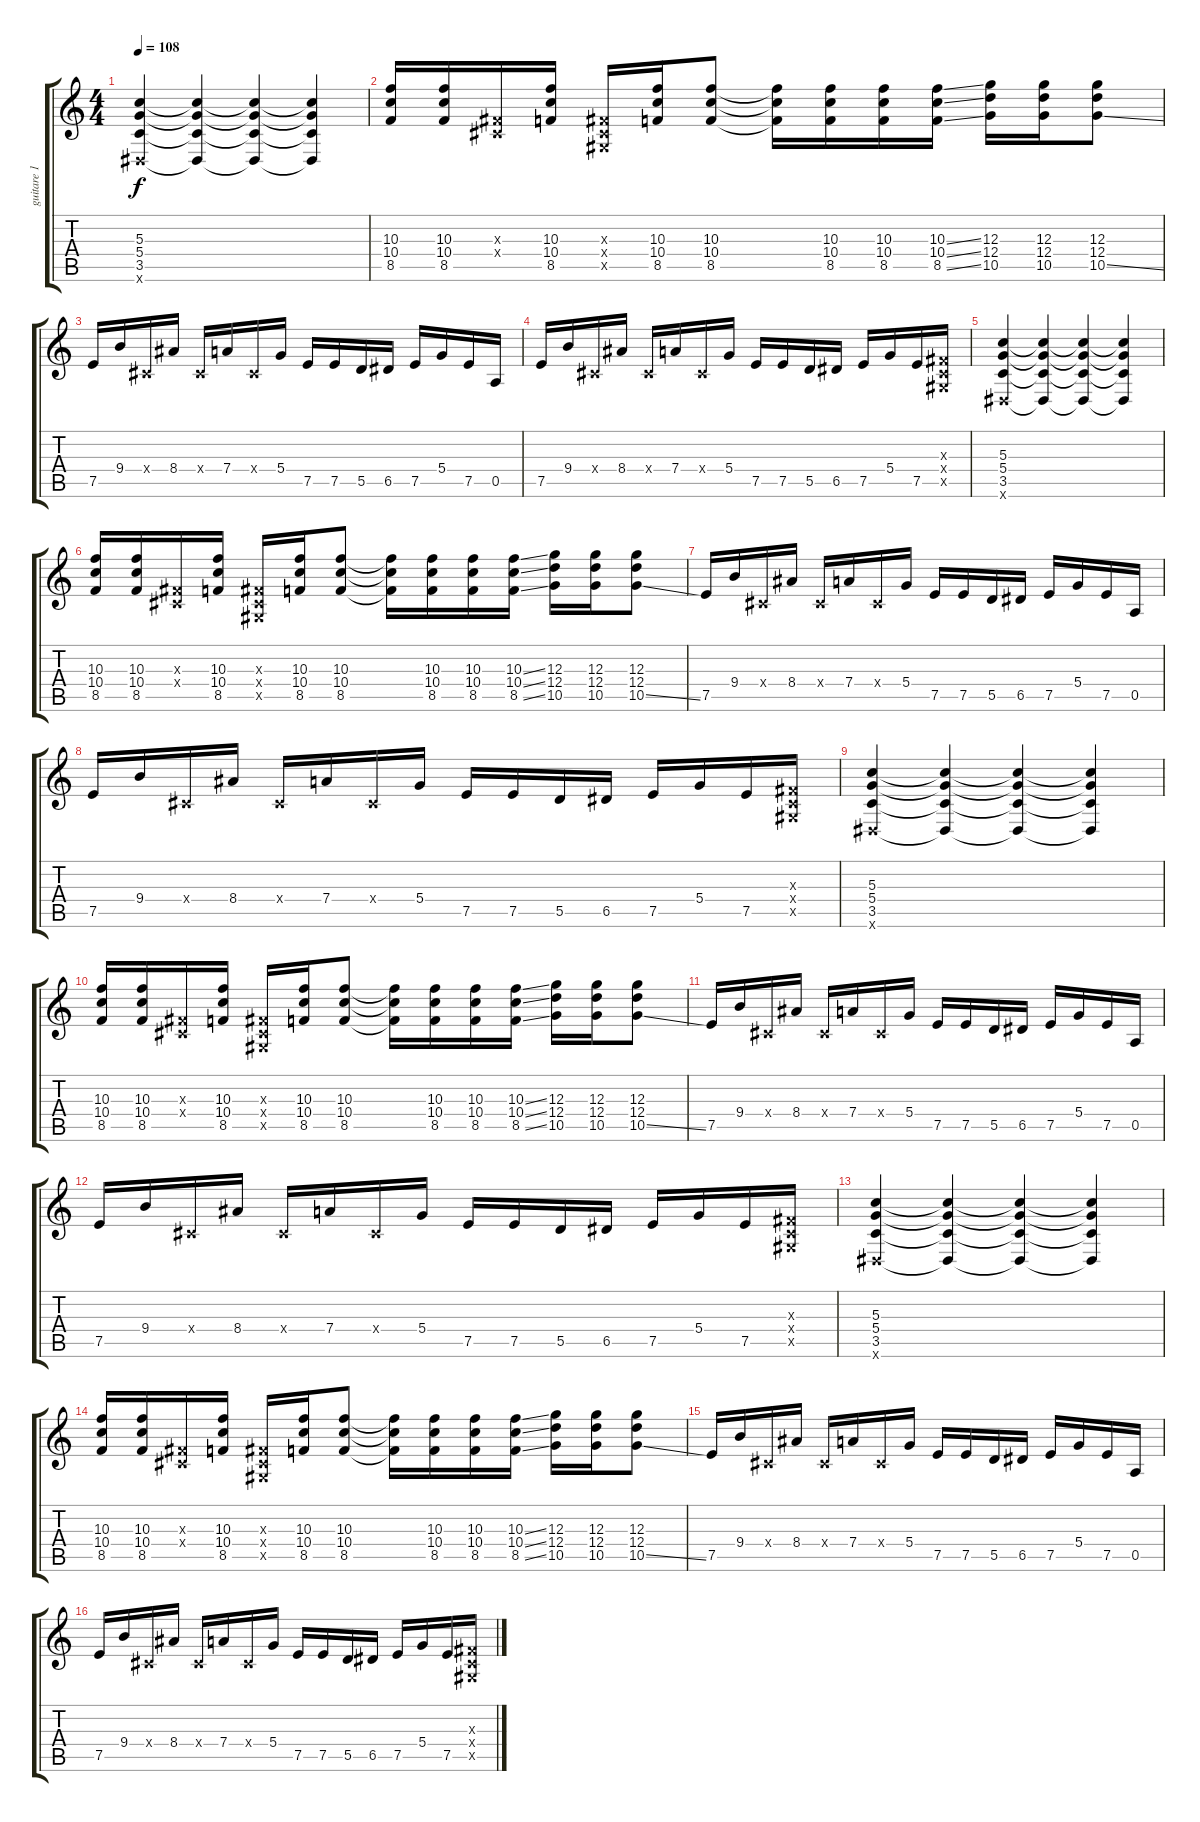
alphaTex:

\track ("guitare 1 (doublée) " "guitare 1 ") {instrument overdrivenguitar}
\staff {score tabs}
\tuning (E4 B3 G3 D3 A2 E2) {hide}
\ts (4 4)
\tempo 108
\clef g2
\ks c
(5.3 5.4 3.5 -1.6{x}).4{dy f} (5.3{t} 5.4{t} 3.5{t} -1.6{t}).4 (5.3{t} 5.4{t} 3.5{t} -1.6{t}).4 (5.3{t} 5.4{t} 3.5{t} -1.6{t}).4 |
(10.3 10.4 8.5).16 (10.3 10.4 8.5).16 (-1.3{x} -1.4{x}).16 (10.3 10.4 8.5).16 (-1.3{x} -1.4{x} -1.5{x}).16 (10.3 10.4 8.5).16 (10.3 10.4 8.5).8 (10.3{t} 10.4{t} 8.5{t}).16 (10.3 10.4 8.5).16 (10.3 10.4 8.5).16 (10.3{ss} 10.4{ss} 8.5{ss}).16 (12.3 12.4 10.5).16 (12.3 12.4 10.5).16 (12.3 12.4 10.5{ss}).8 |
7.5.16 9.4.16 -1.4{x}.16 8.4.16 -1.4{x}.16 7.4.16 -1.4{x}.16 5.4.16 7.5.16 7.5.16 5.5.16 6.5.16 7.5.16 5.4.16 7.5.16 0.5.16 |
7.5.16 9.4.16 -1.4{x}.16 8.4.16 -1.4{x}.16 7.4.16 -1.4{x}.16 5.4.16 7.5.16 7.5.16 5.5.16 6.5.16 7.5.16 5.4.16 7.5.16 (-1.3{x} -1.4{x} -1.5{x}).16 |
(5.3 5.4 3.5 -1.6{x}).4 (5.3{t} 5.4{t} 3.5{t} -1.6{t}).4 (5.3{t} 5.4{t} 3.5{t} -1.6{t}).4 (5.3{t} 5.4{t} 3.5{t} -1.6{t}).4 |
(10.3 10.4 8.5).16 (10.3 10.4 8.5).16 (-1.3{x} -1.4{x}).16 (10.3 10.4 8.5).16 (-1.3{x} -1.4{x} -1.5{x}).16 (10.3 10.4 8.5).16 (10.3 10.4 8.5).8 (10.3{t} 10.4{t} 8.5{t}).16 (10.3 10.4 8.5).16 (10.3 10.4 8.5).16 (10.3{ss} 10.4{ss} 8.5{ss}).16 (12.3 12.4 10.5).16 (12.3 12.4 10.5).16 (12.3 12.4 10.5{ss}).8 |
7.5.16 9.4.16 -1.4{x}.16 8.4.16 -1.4{x}.16 7.4.16 -1.4{x}.16 5.4.16 7.5.16 7.5.16 5.5.16 6.5.16 7.5.16 5.4.16 7.5.16 0.5.16 |
7.5.16 9.4.16 -1.4{x}.16 8.4.16 -1.4{x}.16 7.4.16 -1.4{x}.16 5.4.16 7.5.16 7.5.16 5.5.16 6.5.16 7.5.16 5.4.16 7.5.16 (-1.3{x} -1.4{x} -1.5{x}).16 |
(5.3 5.4 3.5 -1.6{x}).4 (5.3{t} 5.4{t} 3.5{t} -1.6{t}).4 (5.3{t} 5.4{t} 3.5{t} -1.6{t}).4 (5.3{t} 5.4{t} 3.5{t} -1.6{t}).4 |
(10.3 10.4 8.5).16 (10.3 10.4 8.5).16 (-1.3{x} -1.4{x}).16 (10.3 10.4 8.5).16 (-1.3{x} -1.4{x} -1.5{x}).16 (10.3 10.4 8.5).16 (10.3 10.4 8.5).8 (10.3{t} 10.4{t} 8.5{t}).16 (10.3 10.4 8.5).16 (10.3 10.4 8.5).16 (10.3{ss} 10.4{ss} 8.5{ss}).16 (12.3 12.4 10.5).16 (12.3 12.4 10.5).16 (12.3 12.4 10.5{ss}).8 |
7.5.16 9.4.16 -1.4{x}.16 8.4.16 -1.4{x}.16 7.4.16 -1.4{x}.16 5.4.16 7.5.16 7.5.16 5.5.16 6.5.16 7.5.16 5.4.16 7.5.16 0.5.16 |
7.5.16 9.4.16 -1.4{x}.16 8.4.16 -1.4{x}.16 7.4.16 -1.4{x}.16 5.4.16 7.5.16 7.5.16 5.5.16 6.5.16 7.5.16 5.4.16 7.5.16 (-1.3{x} -1.4{x} -1.5{x}).16 |
(5.3 5.4 3.5 -1.6{x}).4 (5.3{t} 5.4{t} 3.5{t} -1.6{t}).4 (5.3{t} 5.4{t} 3.5{t} -1.6{t}).4 (5.3{t} 5.4{t} 3.5{t} -1.6{t}).4 |
(10.3 10.4 8.5).16 (10.3 10.4 8.5).16 (-1.3{x} -1.4{x}).16 (10.3 10.4 8.5).16 (-1.3{x} -1.4{x} -1.5{x}).16 (10.3 10.4 8.5).16 (10.3 10.4 8.5).8 (10.3{t} 10.4{t} 8.5{t}).16 (10.3 10.4 8.5).16 (10.3 10.4 8.5).16 (10.3{ss} 10.4{ss} 8.5{ss}).16 (12.3 12.4 10.5).16 (12.3 12.4 10.5).16 (12.3 12.4 10.5{ss}).8 |
7.5.16 9.4.16 -1.4{x}.16 8.4.16 -1.4{x}.16 7.4.16 -1.4{x}.16 5.4.16 7.5.16 7.5.16 5.5.16 6.5.16 7.5.16 5.4.16 7.5.16 0.5.16 |
7.5.16 9.4.16 -1.4{x}.16 8.4.16 -1.4{x}.16 7.4.16 -1.4{x}.16 5.4.16 7.5.16 7.5.16 5.5.16 6.5.16 7.5.16 5.4.16 7.5.16 (-1.3{x} -1.4{x} -1.5{x}).16
